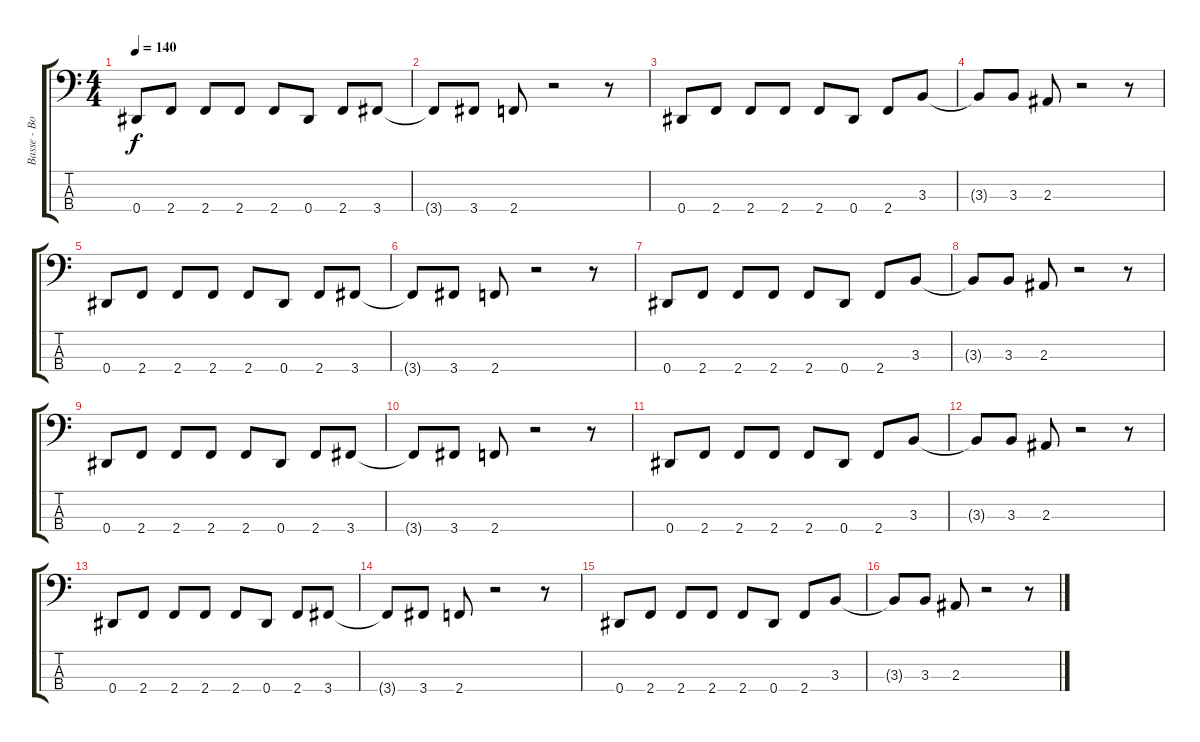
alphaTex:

\track ("Basse - Bob Daisley" "Basse - Bo") {instrument electricbasspick}
\staff {score tabs}
\tuning (Gb2 Db2 Ab1 Eb1) {hide}
\ts (4 4)
\tempo 140
\clef f4
\ks c
0.4.8{dy f} 2.4.8 2.4.8 2.4.8 2.4.8 0.4.8 2.4.8 3.4.8 |
3.4{t}.8 3.4.8 2.4.8 r.2 r.8 |
0.4.8 2.4.8 2.4.8 2.4.8 2.4.8 0.4.8 2.4.8 3.3.8 |
3.3{t}.8 3.3.8 2.3.8 r.2 r.8 |
0.4.8 2.4.8 2.4.8 2.4.8 2.4.8 0.4.8 2.4.8 3.4.8 |
3.4{t}.8 3.4.8 2.4.8 r.2 r.8 |
0.4.8 2.4.8 2.4.8 2.4.8 2.4.8 0.4.8 2.4.8 3.3.8 |
3.3{t}.8 3.3.8 2.3.8 r.2 r.8 |
0.4.8 2.4.8 2.4.8 2.4.8 2.4.8 0.4.8 2.4.8 3.4.8 |
3.4{t}.8 3.4.8 2.4.8 r.2 r.8 |
0.4.8 2.4.8 2.4.8 2.4.8 2.4.8 0.4.8 2.4.8 3.3.8 |
3.3{t}.8 3.3.8 2.3.8 r.2 r.8 |
0.4.8 2.4.8 2.4.8 2.4.8 2.4.8 0.4.8 2.4.8 3.4.8 |
3.4{t}.8 3.4.8 2.4.8 r.2 r.8 |
0.4.8 2.4.8 2.4.8 2.4.8 2.4.8 0.4.8 2.4.8 3.3.8 |
3.3{t}.8 3.3.8 2.3.8 r.2 r.8
